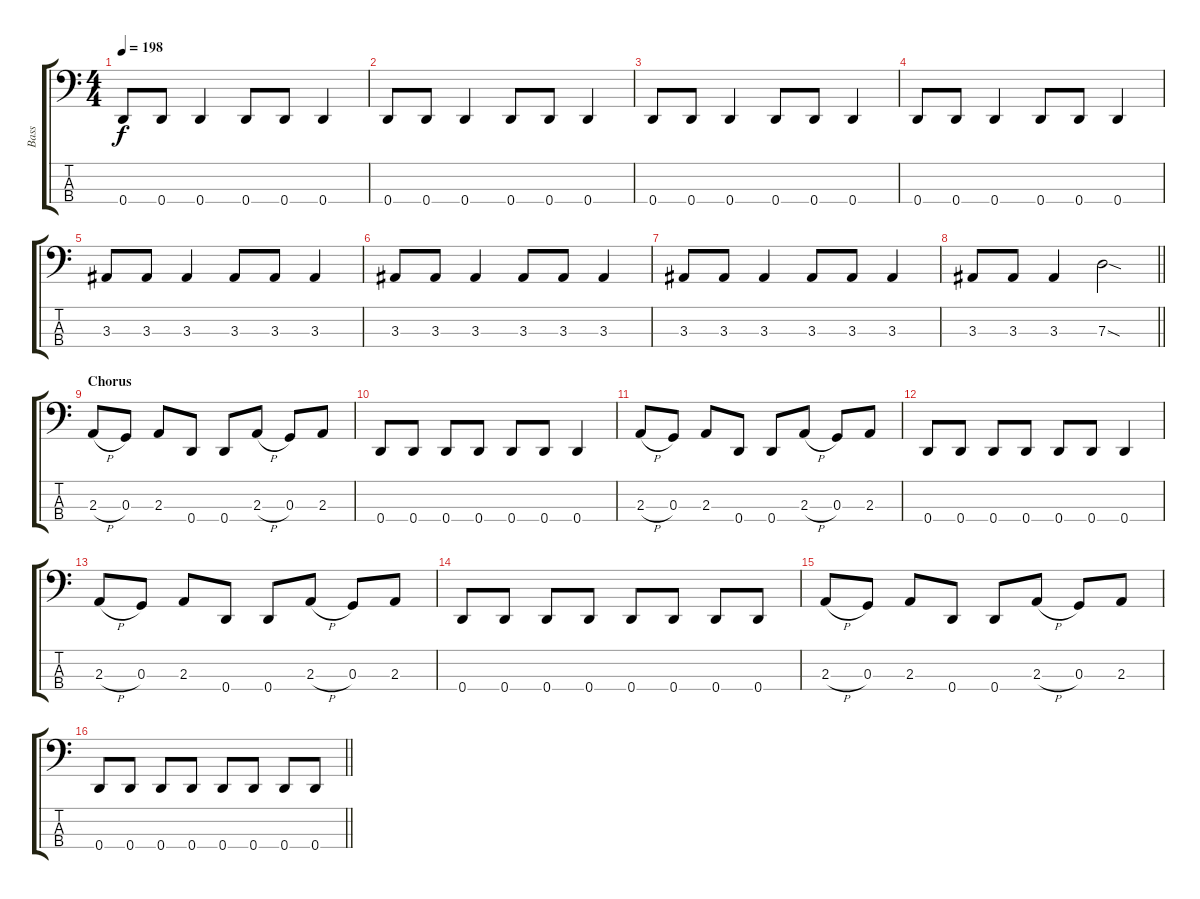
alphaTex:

\track ("Bass" "Bass") {instrument electricbassfinger}
\staff {score tabs}
\tuning (F2 C2 G1 D1) {hide}
\ts (4 4)
\tempo 198
\clef f4
\ks c
0.4.8{dy f} 0.4.8 0.4.4 0.4.8 0.4.8 0.4.4 |
0.4.8 0.4.8 0.4.4 0.4.8 0.4.8 0.4.4 |
0.4.8 0.4.8 0.4.4 0.4.8 0.4.8 0.4.4 |
0.4.8 0.4.8 0.4.4 0.4.8 0.4.8 0.4.4 |
3.3.8 3.3.8 3.3.4 3.3.8 3.3.8 3.3.4 |
3.3.8 3.3.8 3.3.4 3.3.8 3.3.8 3.3.4 |
3.3.8 3.3.8 3.3.4 3.3.8 3.3.8 3.3.4 |
\barLineRight lightlight
3.3.8 3.3.8 3.3.4 7.3{sod}.2 |
\section ("" "Chorus")
2.3{h}.8 0.3.8 2.3.8 0.4.8 0.4.8 2.3{h}.8 0.3.8 2.3.8 |
0.4.8 0.4.8 0.4.8 0.4.8 0.4.8 0.4.8 0.4.4 |
2.3{h}.8 0.3.8 2.3.8 0.4.8 0.4.8 2.3{h}.8 0.3.8 2.3.8 |
0.4.8 0.4.8 0.4.8 0.4.8 0.4.8 0.4.8 0.4.4 |
2.3{h}.8 0.3.8 2.3.8 0.4.8 0.4.8 2.3{h}.8 0.3.8 2.3.8 |
0.4.8 0.4.8 0.4.8 0.4.8 0.4.8 0.4.8 0.4.8 0.4.8 |
2.3{h}.8 0.3.8 2.3.8 0.4.8 0.4.8 2.3{h}.8 0.3.8 2.3.8 |
\barLineRight lightlight
0.4.8 0.4.8 0.4.8 0.4.8 0.4.8 0.4.8 0.4.8 0.4.8
